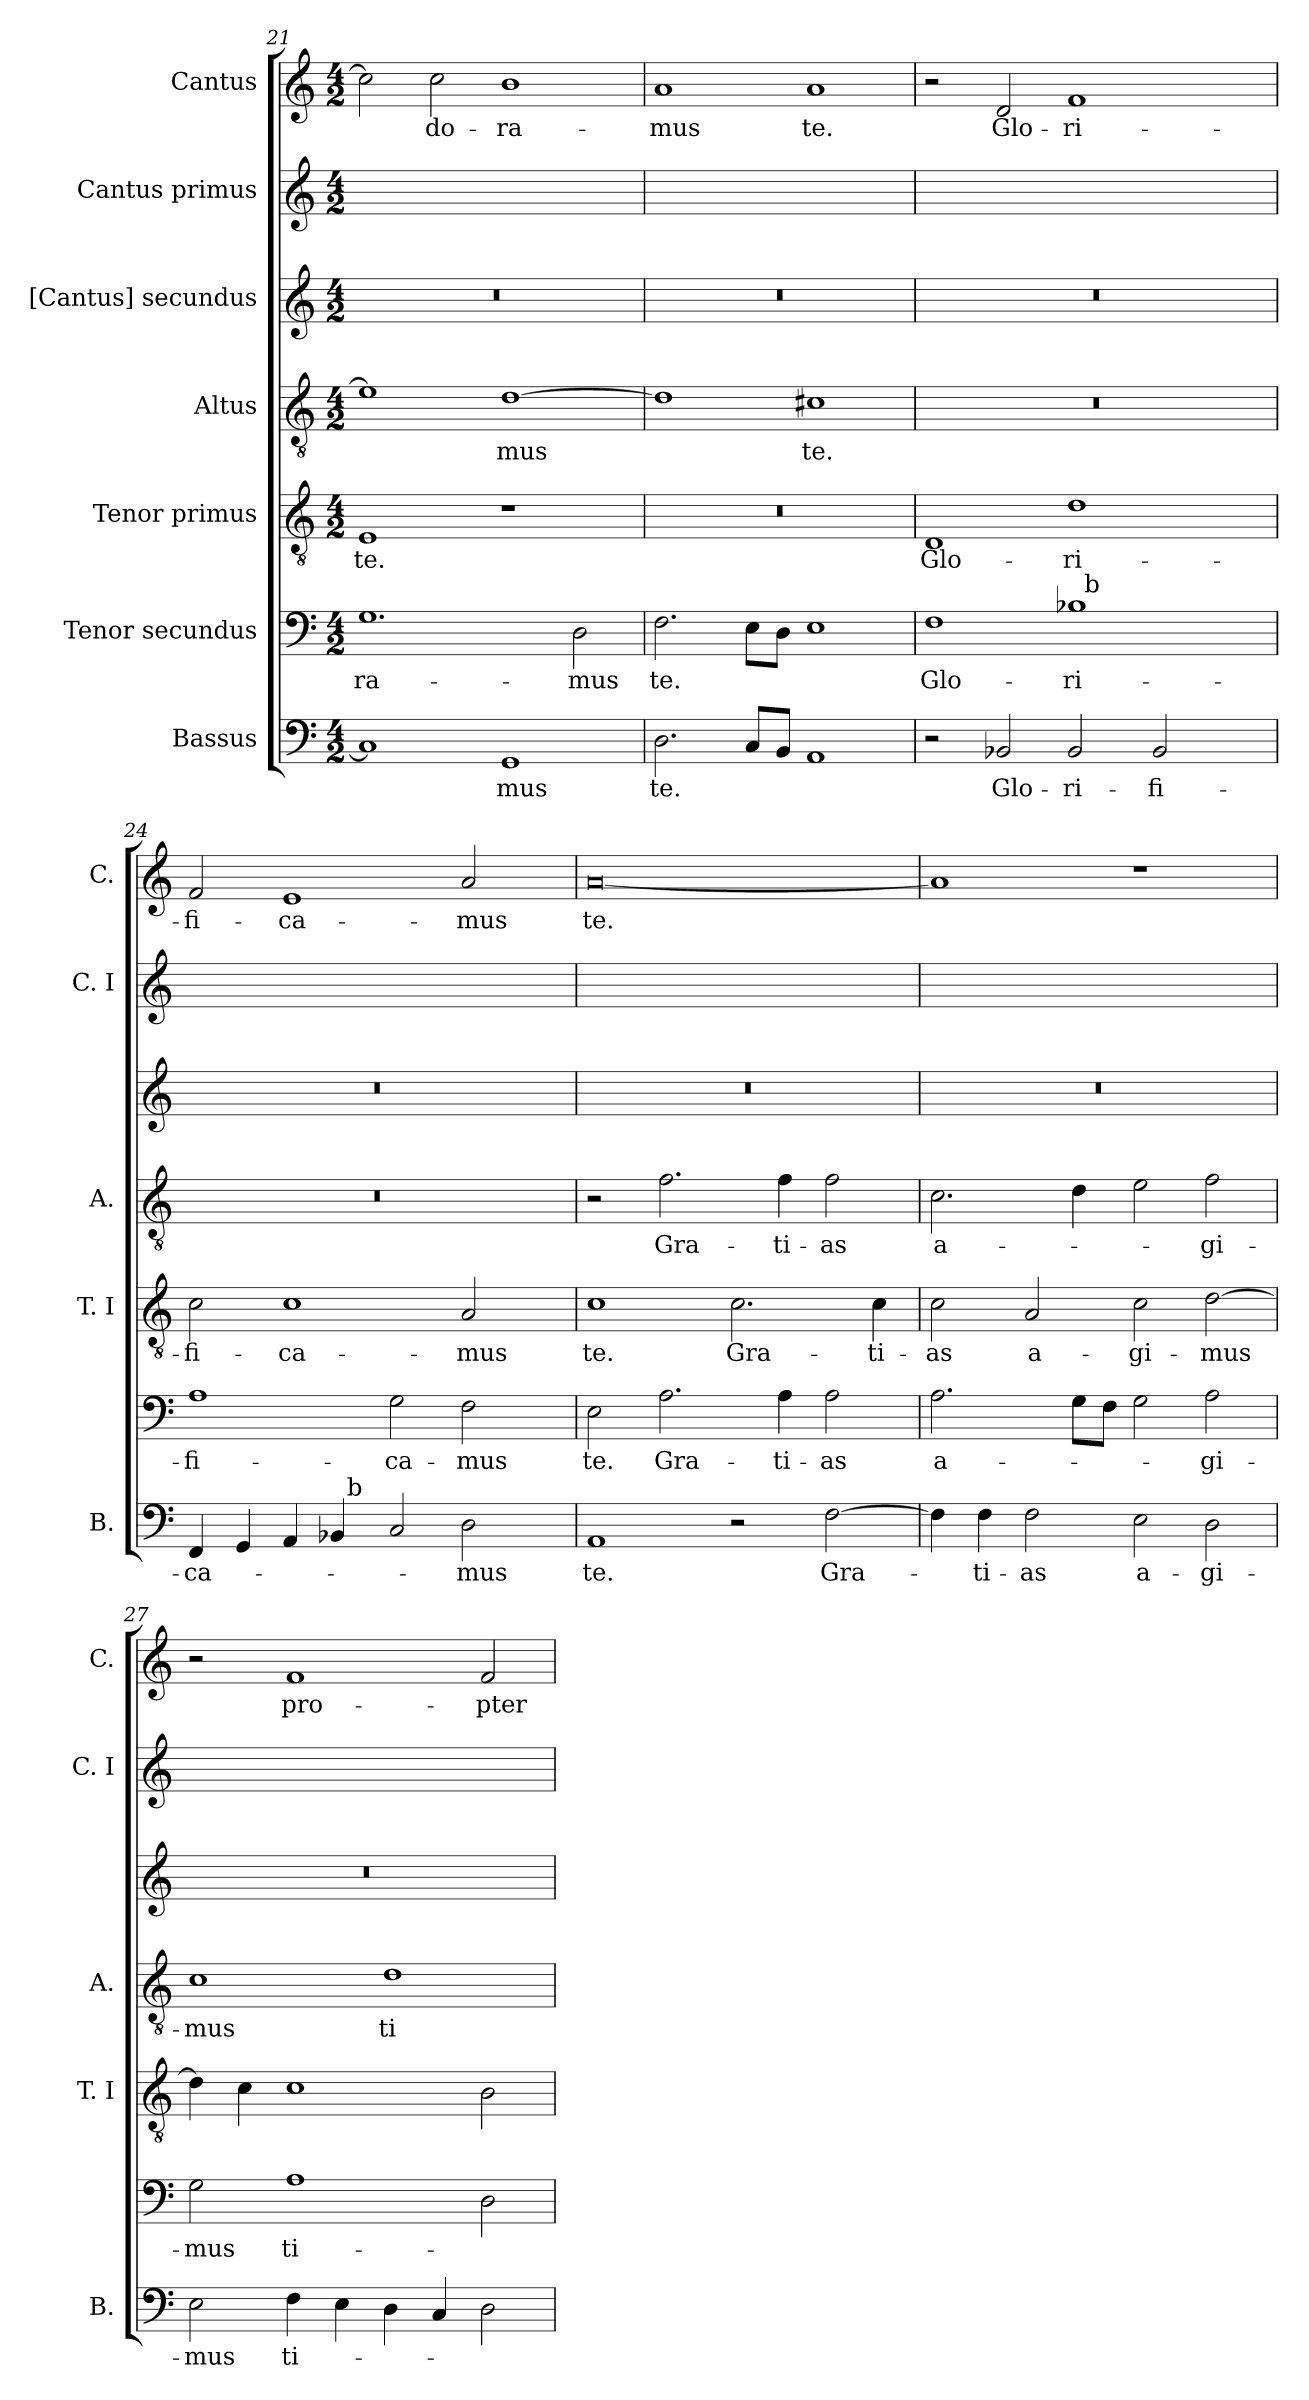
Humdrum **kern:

**kern	**text	**kern	**text	**kern	**text	**kern	**text	**kern	**kern	**kern	**text
*part7	*part7	*part6	*part6	*part5	*part5	*part4	*part4	*part3	*part2	*part1	*part1
*staff7	*staff7	*staff6	*staff6	*staff5	*staff5	*staff4	*staff4	*staff3	*staff2	*staff1	*staff1
*I"Bassus	*	*I"Tenor secundus	*	*I"Tenor primus	*	*I"Altus	*	*I"[Cantus] secundus	*I"Cantus primus	*I"Cantus	*
*I'B.	*	*	*	*I'T. I	*	*I'A.	*	*	*I'C. I	*I'C.	*
*clefF4	*	*clefF4	*	*clefGv2	*	*clefGv2	*	*clefG2	*clefG2	*clefG2	*
*	*	*	*	*ITrd7c12	*	*ITrd7c12	*	*	*	*	*
*k[]	*	*k[]	*	*k[]	*	*k[]	*	*k[]	*k[]	*k[]	*
*C:	*	*C:	*	*C:	*	*C:	*	*C:	*C:	*C:	*
*M4/2	*	*M4/2	*	*M4/2	*	*M4/2	*	*M4/2	*M4/2	*M4/2	*
=21	=21	=21	=21	=21	=21	=21	=21	=21	=21	=21	=21
!	!	!	!LO:LY:b:color=#000000	!	!	!	!	!	!	!	!
!	!	!	!	!	!LO:LY:b:color=#000000	!	!	!LO:N:vis=1	!LO:N:vis=1	!	!
1Ci]	.	1.Gi	-ra-	1EEi	te.	1Ei]	.	0r	0ryy	2cci\]	.
!	!	!	!	!	!	!	!	!	!	!	!LO:LY:b:color=#000000
.	.	.	.	.	.	.	.	.	.	2cci\	-do-
!	!LO:LY:b:color=#000000	!	!	!	!	!	!	!	!	!	!
!	!	!	!	!	!	!	!LO:LY:b:color=#000000	!	!	!	!
!	!	!	!	!	!	!	!	!	!	!	!LO:LY:b:color=#000000
1GGi	-mus	.	.	1r	.	[1Di	-mus	.	.	1bi	-ra-
!	!	!	!LO:LY:b:color=#000000	!	!	!	!	!	!	!	!
.	.	2Di\	-mus	.	.	.	.	.	.	.	.
!!LO:PB:g=z
=22	=22	=22	=22	=22	=22	=22	=22	=22	=22	=22	=22
!	!LO:LY:b:color=#000000	!	!	!	!	!	!	!	!	!	!
!	!	!	!LO:LY:b:color=#000000	!LO:N:vis=1	!	!	!	!LO:N:vis=1	!LO:N:vis=1	!	!
!	!	!	!	!	!	!	!	!	!	!	!LO:LY:b:color=#000000
2.Di\	te.	2.Fi\	te.	0r	.	1Di]	.	0r	0ryy	1ai	-mus
8Ci/L	.	8Ei\L	.	.	.	.	.	.	.	.	.
8BBi/J	.	8Di\J	.	.	.	.	.	.	.	.	.
!	!	!	!	!	!	!	!LO:LY:b:color=#000000	!	!	!	!
!	!	!	!	!	!	!	!	!	!	!	!LO:LY:b:color=#000000
1AAi	.	1Ei	.	.	.	1C#Xi	te.	.	.	1ai	te.
=23	=23	=23	=23	=23	=23	=23	=23	=23	=23	=23	=23
!	!	!	!LO:LY:b:color=#000000	!	!	!	!	!	!	!	!
!	!	!	!	!	!LO:LY:b:color=#000000	!LO:N:vis=1	!	!LO:N:vis=1	!LO:N:vis=1	!	!
*	*	*^	*	*	*	*	*	*	*	*	*
2r	.	1Fi	1ryy	Glo-	1DDi	Glo-	0r	.	0r	0ryy	2r	.
!	!LO:LY:b:color=#000000	!	!	!	!	!	!	!	!	!	!	!
!	!	!	!	!	!	!	!	!	!	!	!	!LO:LY:b:color=#000000
2BB-Xi/	Glo-	.	.	.	.	.	.	.	.	.	2di/	Glo-
!	!LO:LY:b:color=#000000	!	!	!	!	!	!	!	!	!	!	!
!	!	!	!	!LO:LY:b:color=#000000	!	!	!	!	!	!	!	!
!	!	!	!	!	!	!LO:LY:b:color=#000000	!	!	!	!	!	!
!	!	!	!	!	!	!	!	!	!	!	!	!LO:LY:b:color=#000000
2BB-i/	-ri-	1B-i	32ryy	-ri-	1Di	-ri-	.	.	.	.	1fi	-ri-
.	.	.	256ryy	.	.	.	.	.	.	.	.	.
!	!	!	!LO:TX:a:t=b	!	!	!	!	!	!	!	!	!
.	.	.	2ryy	.	.	.	.	.	.	.	.	.
!	!LO:LY:b:color=#000000	!	!	!	!	!	!	!	!	!	!	!
2BB-i/	-fi-	.	.	.	.	.	.	.	.	.	.	.
.	.	.	4ryy	.	.	.	.	.	.	.	.	.
.	.	.	8ryy	.	.	.	.	.	.	.	.	.
.	.	.	16ryy	.	.	.	.	.	.	.	.	.
.	.	.	64..ryy	.	.	.	.	.	.	.	.	.
*	*	*v	*v	*	*	*	*	*	*	*	*	*
=24	=24	=24	=24	=24	=24	=24	=24	=24	=24	=24	=24
*	*	*^	*	*	*	*	*	*	*	*	*
!	!LO:LY:b:color=#000000	!	!	!	!	!	!	!	!	!	!	!
*	*	*v	*v	*	*	*	*	*	*	*	*	*
*	*	*^	*	*	*	*	*	*	*	*	*
!	!	!	!	!LO:LY:b:color=#000000	!	!	!	!	!	!	!	!
*	*	*v	*v	*	*	*	*	*	*	*	*	*
*	*	*^	*	*	*	*	*	*	*	*	*
!	!	!	!	!	!	!LO:LY:b:color=#000000	!LO:N:vis=1	!	!LO:N:vis=1	!LO:N:vis=1	!	!
*	*	*v	*v	*	*	*	*	*	*	*	*	*
*	*	*^	*	*	*	*	*	*	*	*	*
!	!	!	!	!	!	!	!	!	!	!	!	!LO:LY:b:color=#000000
*^	*	*v	*v	*	*	*	*	*	*	*	*	*
4FFi/	2ryy	-ca-	1Ai	-fi-	2Ci\	-fi-	0r	.	0r	0ryy	2fi/	-fi-
4GGi/	.	.	.	.	.	.	.	.	.	.	.	.
!	!	!	!	!	!	!LO:LY:b:color=#000000	!	!	!	!	!	!
!	!	!	!	!	!	!	!	!	!	!	!	!LO:LY:b:color=#000000
4AAi/	4ryy	.	.	.	1Ci	-ca-	.	.	.	.	1ei	-ca-
4BB-i/	32ryy	.	.	.	.	.	.	.	.	.	.	.
.	256ryy	.	.	.	.	.	.	.	.	.	.	.
!	!LO:TX:a:t=b	!	!	!	!	!	!	!	!	!	!	!
.	1ryy	.	.	.	.	.	.	.	.	.	.	.
!	!	!	!	!LO:LY:b:color=#000000	!	!	!	!	!	!	!	!
2Ci/	.	.	2Gi\	-ca-	.	.	.	.	.	.	.	.
!	!	!LO:LY:b:color=#000000	!	!	!	!	!	!	!	!	!	!
!	!	!	!	!LO:LY:b:color=#000000	!	!	!	!	!	!	!	!
!	!	!	!	!	!	!LO:LY:b:color=#000000	!	!	!	!	!	!
!	!	!	!	!	!	!	!	!	!	!	!	!LO:LY:b:color=#000000
2Di\	.	-mus	2Fi\	-mus	2AAi/	-mus	.	.	.	.	2ai/	-mus
.	8ryy	.	.	.	.	.	.	.	.	.	.	.
.	16ryy	.	.	.	.	.	.	.	.	.	.	.
.	64..ryy	.	.	.	.	.	.	.	.	.	.	.
*v	*v	*	*	*	*	*	*	*	*	*	*	*
=25	=25	=25	=25	=25	=25	=25	=25	=25	=25	=25	=25
*^	*	*	*	*	*	*	*	*	*	*	*
!	!	!LO:LY:b:color=#000000	!	!	!	!	!	!	!	!	!	!
*v	*v	*	*	*	*	*	*	*	*	*	*	*
*^	*	*	*	*	*	*	*	*	*	*	*
!	!	!	!	!LO:LY:b:color=#000000	!	!	!	!	!	!	!	!
*v	*v	*	*	*	*	*	*	*	*	*	*	*
*^	*	*	*	*	*	*	*	*	*	*	*
!	!	!	!	!	!	!LO:LY:b:color=#000000	!	!	!LO:N:vis=1	!LO:N:vis=1	!	!
*v	*v	*	*	*	*	*	*	*	*	*	*	*
*^	*	*	*	*	*	*	*	*	*	*	*
!	!	!	!	!	!	!	!	!	!	!	!	!LO:LY:b:color=#000000
*v	*v	*	*	*	*	*	*	*	*	*	*	*
1AAi	te.	2Ei\	te.	1Ci	te.	2r	.	0r	0ryy	[0ai	te.
!	!	!	!LO:LY:b:color=#000000	!	!	!	!	!	!	!	!
!	!	!	!	!	!	!	!LO:LY:b:color=#000000	!	!	!	!
.	.	2.Ai\	Gra-	.	.	2.Fi\	Gra-	.	.	.	.
!	!	!	!	!	!LO:LY:b:color=#000000	!	!	!	!	!	!
2r	.	.	.	2.Ci\	Gra-	.	.	.	.	.	.
!	!	!	!LO:LY:b:color=#000000	!	!	!	!	!	!	!	!
!	!	!	!	!	!	!	!LO:LY:b:color=#000000	!	!	!	!
.	.	4Ai\	-ti-	.	.	4Fi\	-ti-	.	.	.	.
!	!LO:LY:b:color=#000000	!	!	!	!	!	!	!	!	!	!
!	!	!	!LO:LY:b:color=#000000	!	!	!	!	!	!	!	!
!	!	!	!	!	!	!	!LO:LY:b:color=#000000	!	!	!	!
[2Fi\	Gra-	2Ai\	-as	.	.	2Fi\	-as	.	.	.	.
!	!	!	!	!	!LO:LY:b:color=#000000	!	!	!	!	!	!
.	.	.	.	4Ci\	-ti-	.	.	.	.	.	.
=26	=26	=26	=26	=26	=26	=26	=26	=26	=26	=26	=26
!	!	!	!LO:LY:b:color=#000000	!	!	!	!	!	!	!	!
!	!	!	!	!	!LO:LY:b:color=#000000	!	!	!	!	!	!
!	!	!	!	!	!	!	!LO:LY:b:color=#000000	!LO:N:vis=1	!LO:N:vis=1	!	!
4Fi\]	.	2.Ai\	a-	2Ci\	-as	2.Ci\	a-	0r	0ryy	1ai]	.
!	!LO:LY:b:color=#000000	!	!	!	!	!	!	!	!	!	!
4Fi\	-ti-	.	.	.	.	.	.	.	.	.	.
!	!LO:LY:b:color=#000000	!	!	!	!	!	!	!	!	!	!
!	!	!	!	!	!LO:LY:b:color=#000000	!	!	!	!	!	!
2Fi\	-as	.	.	2AAi/	a-	.	.	.	.	.	.
.	.	8Gi\L	.	.	.	4Di\	.	.	.	.	.
.	.	8Fi\J	.	.	.	.	.	.	.	.	.
!	!LO:LY:b:color=#000000	!	!	!	!	!	!	!	!	!	!
!	!	!	!	!	!LO:LY:b:color=#000000	!	!	!	!	!	!
2Ei\	a-	2Gi\	.	2Ci\	-gi-	2Ei\	.	.	.	1r	.
!	!LO:LY:b:color=#000000	!	!	!	!	!	!	!	!	!	!
!	!	!	!LO:LY:b:color=#000000	!	!	!	!	!	!	!	!
!	!	!	!	!	!LO:LY:b:color=#000000	!	!	!	!	!	!
!	!	!	!	!	!	!	!LO:LY:b:color=#000000	!	!	!	!
2Di\	-gi-	2Ai\	-gi-	[2Di\	-mus	2Fi\	-gi-	.	.	.	.
!!LO:LB:g=z
=27	=27	=27	=27	=27	=27	=27	=27	=27	=27	=27	=27
!	!LO:LY:b:color=#000000	!	!	!	!	!	!	!	!	!	!
!	!	!	!LO:LY:b:color=#000000	!	!	!	!	!	!	!	!
!	!	!	!	!	!	!	!LO:LY:b:color=#000000	!LO:N:vis=1	!LO:N:vis=1	!	!
2Ei\	-mus	2Gi\	-mus	4Di\]	.	1Ci	-mus	0r	0ryy	2r	.
.	.	.	.	4Ci\	.	.	.	.	.	.	.
!	!LO:LY:b:color=#000000	!	!	!	!	!	!	!	!	!	!
!	!	!	!LO:LY:b:color=#000000	!	!	!	!	!	!	!	!
!	!	!	!	!	!	!	!	!	!	!	!LO:LY:b:color=#000000
4Fi\	ti-	1Ai	ti-	1Ci	.	.	.	.	.	1fi	pro-
4Ei\	.	.	.	.	.	.	.	.	.	.	.
!	!	!	!	!	!	!	!LO:LY:b:color=#000000	!	!	!	!
4Di\	.	.	.	.	.	1Di	ti-	.	.	.	.
4Ci/	.	.	.	.	.	.	.	.	.	.	.
!	!	!	!	!	!	!	!	!	!	!	!LO:LY:b:color=#000000
2Di\	.	2Di\	.	2BBi\	.	.	.	.	.	2fi/	-pter
=	=	=	=	=	=	=	=	=	=	=	=
*-	*-	*-	*-	*-	*-	*-	*-	*-	*-	*-	*-
